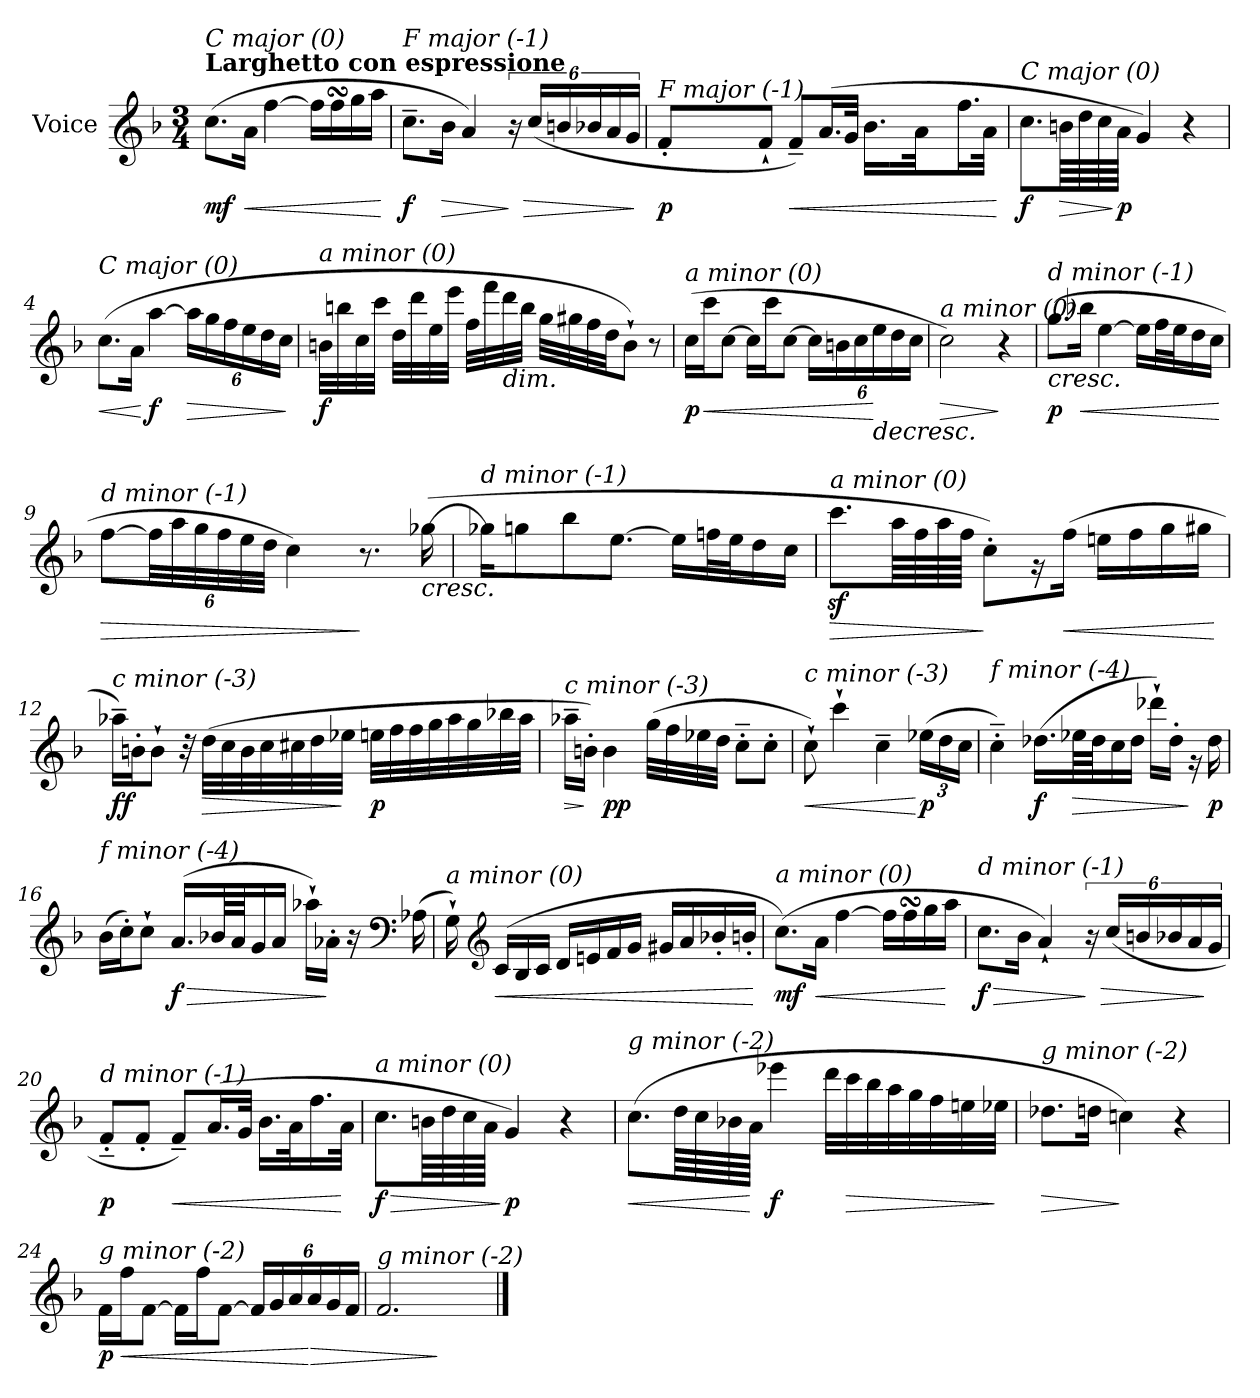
**kern	**dynam
*part1	*part1
*staff1	*staff1
*I"Voice	*
*I'V	*
*clefG2	*
*k[b-]	*
*M3/4	*
=	=
!LO:TX:a:B:t=Larghetto con espressione	!
!LO:TX:i:t=C major (0)	!
!	!LO:DY:b
(>8.cc\L	mf
!	!LO:HP:b
16a\Jk	<
[4ff\	.
16ff\LL]	.
16ffsSSs\	.
16gg\	.
16aa\JJ	.
.	[
=1	=1
!LO:TX:i:t=F major (-1)	!
!	!LO:DY:b
8.cc~\L	f
!	!LO:HP:b
16b-\Jk	>
4a/)	.
24r	]
!	!LO:HP:b
(<24cc/LL	>
24bn/	.
*Xbrackettup	*
24b-X/	.
24a/	.
24g/JJ	.
.	]
=2	=2
!LO:TX:i:t=F major (-1)	!
!	!LO:DY:b
8f'/L	p
2ryy	.
8f`/J	.
!	!LO:HP:b
8f~/L)	<
(>16.a/L	.
32g/JJk	.
16.b-\LL	.
16.ryy	.
32a\K	.
8ryy	.
16.ff\	.
32a\JJk	.
32ryy	[
=3	=3
!LO:TX:i:t=C major (0)	!
!	!LO:DY:b
8.cc\L	f
!	!LO:HP:b
64bn\LLL	>
64dd\	.
64cc\	.
!	!LO:DY:n=1:b
64a\JJJJ	] p
4g/)	.
4r	.
=4	=4
!LO:TX:i:t=C major (0)	!
!	!LO:HP:b
(>8.cc\L	<
16a\Jk	.
!	!LO:DY:n=1:b
[4aa\	[ f
!	!LO:HP:b
24aa\LL]	>
24gg\	.
24ff\	.
24ee\	.
24dd\	.
24cc\JJ	.
.	]
!!LO:LB:g=z
=5	=5
!LO:TX:i:t=a minor (0)	!
!	!LO:DY:b
32bn\LLL	f
32bbn\	.
32cc\	.
32ccc\JJJ	.
32dd\LLL	.
32ddd\	.
32ee\	.
32eee\JJJ	.
32ff\LLL	.
32fff\	.
!LO:TX:b:i:t=dim.	!
32ddd\	.
32bb\JJJ	.
32gg\LLL	.
32gg#Xi\	.
32ff\	.
32dd\JJ	.
8b`\J)	.
8r	.
=6	=6
!LO:TX:i:t=a minor (0)	!
!	!LO:DY:b
(>16cc\LL	p
!	!LO:HP:b
16ccc\J	<
[8cc\J	.
16cc\LL]	.
16ccc\J	.
[8cc\J	.
24cc\LL]	.
24bn\	.
24cc\	.
!	!LO:HP:n=1:b
24ee\	[ >
24dd\	.
24cc\JJ	.
!!LO:LB:g=z
=7	=7
!LO:TX:i:t=a minor (0)	!
!	!LO:HP:b
2cc\)	>
4r	]
=8	=8
!LO:TX:i:t=d minor (-1)	!
!	!LO:HP:b
!	!LO:DY:n=1:b
(>8.gg\L	< p
!	!LO:HP:b
16bb-X\Jk	<
[4ee\	.
16ee\LL]	.
32ff\L	.
32ee\J	.
16dd\	.
16cc\JJ	]
.	[
=9	=9
!LO:TX:i:t=d minor (-1)	!
!	!LO:HP:b
[8ff\L	>
48ff\LL]	.
48aa\	.
48gg\	.
48ff\	.
48ee\	.
48dd\JJJ	.
4cc\)	[
8.r	]
!LO:TX:b:i:t=cresc.	!
(>[16gg-Xi\	.
=10	=10
!LO:TX:i:t=d minor (-1)	!
16gg-Xi\KL]	.
8gg\	.
8bb-\	.
[8.ee\J	.
16ee\LL]	.
32ffn\L	.
32ee\J	.
16dd\	.
16cc\JJ	.
=11	=11
!LO:TX:i:t=a minor (0)	!
!	!LO:HP:b
8.cccz<\L	>
64aa\LLL	.
64ff\	.
64aa\	.
64ff\JJJJ	.
8cc'\L)	]
16rg	.
!	!LO:HP:b
(>16ff\Jk	<
16een\LL	.
16ff\	.
16gg\	.
16gg#Xi\JJ	.
.	[
!!LO:LB:g=z
=12	=12
!LO:TX:i:t=c minor (-3)	!
!	!LO:DY:b
16aa-X~\LL)	ff
16bn'\J	.
8b`\J	.
32r	.
!	!LO:HP:b
(>32dd\LLL	>
32cc\	.
32b\	.
32cc\	.
32cc#X\	.
32dd\	.
32ee-X\JJJ	]
!	!LO:DY:b
32een\LLL	p
32ff\	.
32ff\	.
32gg\	.
32aa-\	.
32gg\	.
32bb-X\	.
32aa-\JJJ	.
=13	=13
!LO:TX:i:t=c minor (-3)	!
!	!LO:HP:b
16aa-X~\LL	>
16bn'\JJ)	]
!	!LO:DY:b
4b\	pp
(>32gg\LLL	.
32ff\	.
32ee-X\	.
32dd\JJJ	.
8cc~'\L	.
8cc'\J	.
=14	=14
!LO:TX:i:t=c minor (-3)	!
!	!LO:HP:b
8cc`\)	<
4ccc`\	.
4cc~\	.
!	!LO:DY:n=1:b
(>24ee-X\LL	[ p
24dd\	.
24cc\JJ	.
!!LO:LB:g=z
=15	=15
!LO:TX:i:t=f minor (-4)	!
4cc~'\)	.
!	!LO:DY:b
(>16.dd-X\LL	f
!	!LO:HP:b
64ee-X\LL	>
64dd-\JJ	.
16cc\	.
16dd-\JJ	.
16ddd-X`\LL)	.
16dd-'\JJ	.
16rg	]
!	!LO:DY:b
16dd-\	p
=16	=16
!LO:TX:i:t=f minor (-4)	!
(>16b-\LL	.
16cc'\J)	.
8cc`\J	.
!	!LO:HP:b
!	!LO:DY:n=1:b
(>16.a/LL	> f
64b-X/LL	.
64a/JJ	.
16g/	.
16a/JJ	.
16aa-X`\LL)	.
16a-X'\JJ	]
16r	.
*clefF4	*
(>16A-X\	.
=17	=17
!LO:TX:i:t=a minor (0)	!
16G`\)	.
*clefG2	*
!	!LO:HP:b
(>16c/LL	<
16B-/	.
16c/JJ	.
16d/LL	.
16en/	.
16f/	.
16g/JJ	.
16g#X/LL	.
16a/	.
16b-X'/	.
16bn'/JJ	.
.	[
!!LO:LB:g=z
=18	=18
!LO:TX:i:t=a minor (0)	!
!	!LO:DY:b
(>8.cc\L)	mf
!	!LO:HP:b
16a\Jk	<
[4ff\	.
16ff\LL]	.
16ffsSSs\	.
16gg\	.
16aa\JJ	[
=19	=19
!LO:TX:i:t=d minor (-1)	!
!	!LO:HP:b
!	!LO:DY:n=1:b
8.cc\L	> f
16b-\Jk	.
4a`/)	.
*brackettup	*
24r	]
!	!LO:HP:b
(>24cc/LL	>
24bn/	.
*Xbrackettup	*
24b-X/	.
24a/	.
24g/JJ	]
=20	=20
!LO:TX:i:t=d minor (-1)	!
!	!LO:DY:b
8f~'/L	p
8f'/J	.
!	!LO:HP:b
8f~/L)	<
(>16.a/L	.
32g/JJk	.
16.b-\LL	.
32a\K	.
16.ff\	.
32a\JJk	[
=21	=21
!LO:TX:i:t=a minor (0)	!
!	!LO:HP:b
!	!LO:DY:n=1:b
8.cc\L	> f
64bn\LLL	.
64dd\	.
64cc\	.
64a\JJJJ	.
!	!LO:DY:n=2:b
4g/)	] p
4r	.
!!LO:LB:g=z
=22	=22
!LO:TX:i:t=g minor (-2)	!
!	!LO:HP:b
(>8.cc\L	<
64dd\LLL	.
64cc\	.
64b-X\	.
64a\JJJJ	[
!	!LO:DY:b
4eee-X\	f
32ddd\LLL	.
!	!LO:HP:b
32ccc\	>
32bb-\	.
32aa\	.
32gg\	.
32ff\	.
32een\	.
32ee-X\JJJ	]
=23	=23
!LO:TX:i:t=g minor (-2)	!
!	!LO:HP:b
8.dd-Xi\L	>
16dd\Jk	.
4ccn\)	]
4r	.
=24	=24
!LO:TX:i:t=g minor (-2)	!
!	!LO:DY:b
16f\LL	p
!	!LO:HP:b
16ff\J	<
[8f\J	.
16f\LL]	.
16ff\J	.
[8f\J	.
24f/LL]	.
24g/	.
24a/	.
!	!LO:HP:n=1:b
24a/	[ >
24g/	.
24f/JJ	.
=25	=25
!LO:TX:i:t=g minor (-2)	!
2.f/	.
.	]
==	==
*-	*-
